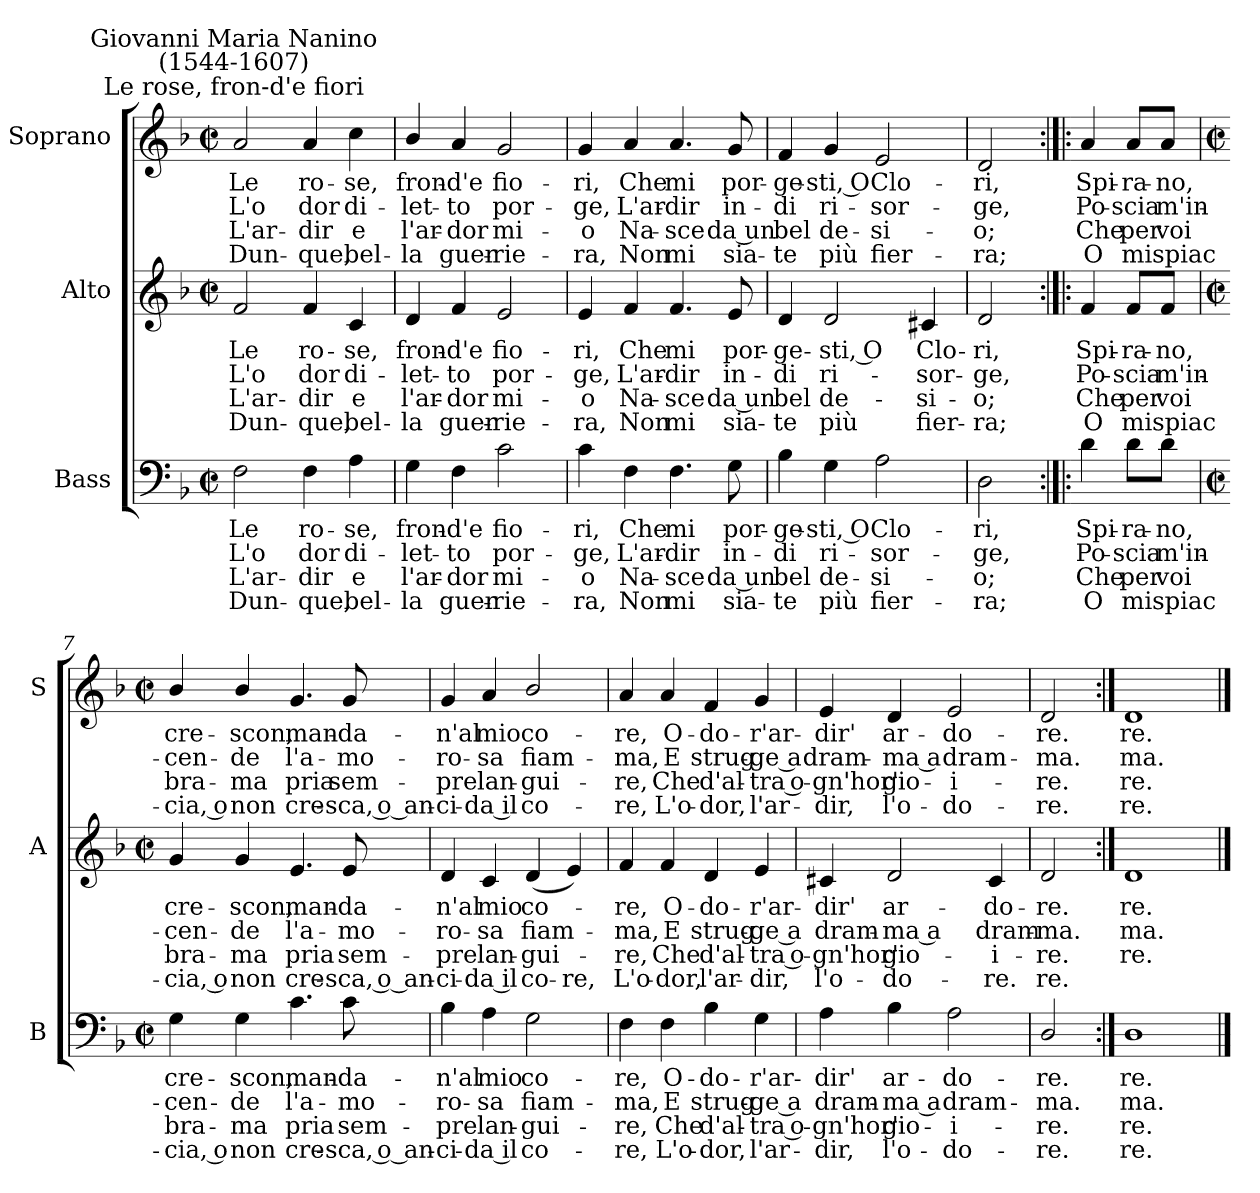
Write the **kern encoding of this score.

**kern	**text	**text	**text	**text	**kern	**text	**text	**text	**text	**kern	**text	**text	**text	**text
*part3	*part3	*part3	*part3	*part3	*part2	*part2	*part2	*part2	*part2	*part1	*part1	*part1	*part1	*part1
*staff3	*staff3	*staff3	*staff3	*staff3	*staff2	*staff2	*staff2	*staff2	*staff2	*staff1	*staff1	*staff1	*staff1	*staff1
*I"Bass	*	*	*	*	*I"Alto	*	*	*	*	*I"Soprano	*	*	*	*
*I'B	*	*	*	*	*I'A	*	*	*	*	*I'S	*	*	*	*
*clefF4	*	*	*	*	*clefG2	*	*	*	*	*clefG2	*	*	*	*
*k[b-]	*	*	*	*	*k[b-]	*	*	*	*	*k[b-]	*	*	*	*
*F:	*	*	*	*	*F:	*	*	*	*	*F:	*	*	*	*
*M2/2	*	*	*	*	*M2/2	*	*	*	*	*M2/2	*	*	*	*
*met(c|)	*	*	*	*	*met(c|)	*	*	*	*	*met(c|)	*	*	*	*
=1	=1	=1	=1	=1	=1	=1	=1	=1	=1	=1	=1	=1	=1	=1
!	!	!	!	!	!	!	!	!	!	!LO:TX:a:cj:t=Le rose, fron-d'e fiori	!	!	!	!
!	!	!	!	!	!	!	!	!	!	!LO:TX:a:cj:t=Giovanni Maria Nanino\n(1544-1607)	!	!	!	!
!	!LO:LY:b	!LO:LY:b	!LO:LY:b	!LO:LY:b	!	!LO:LY:b	!LO:LY:b	!LO:LY:b	!LO:LY:b	!	!LO:LY:b	!LO:LY:b	!LO:LY:b	!LO:LY:b
2F	Le	L'o	L'ar-	-Dun-	2f	Le	L'o	L'ar-	-Dun-	2a	Le	L'o	L'ar-	-Dun-
!	!LO:LY:b	!LO:LY:b	!LO:LY:b	!LO:LY:b	!	!LO:LY:b	!LO:LY:b	!LO:LY:b	!LO:LY:b	!	!LO:LY:b	!LO:LY:b	!LO:LY:b	!LO:LY:b
4F	-ro-	-dor	dir	que,	4f	-ro-	-dor	dir	que,	4a	-ro-	-dor	dir	que,
!	!LO:LY:b	!LO:LY:b	!LO:LY:b	!LO:LY:b	!	!LO:LY:b	!LO:LY:b	!LO:LY:b	!LO:LY:b	!	!LO:LY:b	!LO:LY:b	!LO:LY:b	!LO:LY:b
4A	se,	di-	-e	bel-	4c	se,	di-	-e	bel-	4cc	se,	di-	-e	bel-
=2	=2	=2	=2	=2	=2	=2	=2	=2	=2	=2	=2	=2	=2	=2
!	!LO:LY:b	!LO:LY:b	!LO:LY:b	!LO:LY:b	!	!LO:LY:b	!LO:LY:b	!LO:LY:b	!LO:LY:b	!	!LO:LY:b	!LO:LY:b	!LO:LY:b	!LO:LY:b
4G	-fron-	-let-	-l'ar-	-la	4d	-fron-	-let-	-l'ar-	-la	4b-/	-fron-	-let-	-l'ar-	-la
!	!LO:LY:b	!LO:LY:b	!LO:LY:b	!LO:LY:b	!	!LO:LY:b	!LO:LY:b	!LO:LY:b	!LO:LY:b	!	!LO:LY:b	!LO:LY:b	!LO:LY:b	!LO:LY:b
4F	d'e	to	dor	guer-	4f	d'e	to	dor	guer-	4a	d'e	to	dor	guer-
!	!LO:LY:b	!LO:LY:b	!LO:LY:b	!LO:LY:b	!	!LO:LY:b	!LO:LY:b	!LO:LY:b	!LO:LY:b	!	!LO:LY:b	!LO:LY:b	!LO:LY:b	!LO:LY:b
2c	-fio-	-por-	-mi-	-rie-	2e	-fio-	-por-	-mi-	-rie-	2g	-fio-	-por-	-mi-	-rie-
=3	=3	=3	=3	=3	=3	=3	=3	=3	=3	=3	=3	=3	=3	=3
!	!LO:LY:b	!LO:LY:b	!LO:LY:b	!LO:LY:b	!	!LO:LY:b	!LO:LY:b	!LO:LY:b	!LO:LY:b	!	!LO:LY:b	!LO:LY:b	!LO:LY:b	!LO:LY:b
4c	-ri,	ge,	o	ra,	4e	-ri,	ge,	o	ra,	4g	-ri,	ge,	o	ra,
!	!LO:LY:b	!LO:LY:b	!LO:LY:b	!LO:LY:b	!	!LO:LY:b	!LO:LY:b	!LO:LY:b	!LO:LY:b	!	!LO:LY:b	!LO:LY:b	!LO:LY:b	!LO:LY:b
4F	Che	L'ar-	-Na-	-Non	4f	Che	L'ar-	-Na-	-Non	4a	Che	L'ar-	-Na-	-Non
!	!LO:LY:b	!LO:LY:b	!LO:LY:b	!LO:LY:b	!	!LO:LY:b	!LO:LY:b	!LO:LY:b	!LO:LY:b	!	!LO:LY:b	!LO:LY:b	!LO:LY:b	!LO:LY:b
4.F	mi	dir	sce	mi	4.f	mi	dir	sce	mi	4.a	mi	dir	sce	mi
!	!LO:LY:b	!LO:LY:b	!LO:LY:b	!LO:LY:b	!	!LO:LY:b	!LO:LY:b	!LO:LY:b	!LO:LY:b	!	!LO:LY:b	!LO:LY:b	!LO:LY:b	!LO:LY:b
8G	por-	-in-	-da un	sia-	8e	por-	-in-	-da un	sia-	8g	por-	-in-	-da un	sia-
=4	=4	=4	=4	=4	=4	=4	=4	=4	=4	=4	=4	=4	=4	=4
!	!LO:LY:b	!LO:LY:b	!LO:LY:b	!LO:LY:b	!	!LO:LY:b	!LO:LY:b	!LO:LY:b	!LO:LY:b	!	!LO:LY:b	!LO:LY:b	!LO:LY:b	!LO:LY:b
4B-	-ge-	-di	bel	te	4d	-ge-	-di	bel	te	4f	-ge-	-di	bel	te
!	!LO:LY:b	!LO:LY:b	!LO:LY:b	!LO:LY:b	!	!LO:LY:b	!LO:LY:b	!LO:LY:b	!LO:LY:b	!	!LO:LY:b	!LO:LY:b	!LO:LY:b	!LO:LY:b
4G	sti, O	ri-	-de-	-più	2d	sti, O	ri-	-de-	-più	4g	sti, O	ri-	-de-	-più
!	!LO:LY:b	!LO:LY:b	!LO:LY:b	!LO:LY:b	!	!	!	!	!	!	!LO:LY:b	!LO:LY:b	!LO:LY:b	!LO:LY:b
2A	Clo-	-sor-	-si-	-fier-	.	.	.	.	.	2e	Clo-	-sor-	-si-	-fier-
!	!	!	!	!	!	!LO:LY:b	!LO:LY:b	!LO:LY:b	!LO:LY:b	!	!	!	!	!
.	.	.	.	.	4c#X	Clo-	-sor-	-si-	-fier-	.	.	.	.	.
=5	=5	=5	=5	=5	=5	=5	=5	=5	=5	=5	=5	=5	=5	=5
!	!LO:LY:b	!LO:LY:b	!LO:LY:b	!LO:LY:b	!	!LO:LY:b	!LO:LY:b	!LO:LY:b	!LO:LY:b	!	!LO:LY:b	!LO:LY:b	!LO:LY:b	!LO:LY:b
2D	-ri,	ge,	o;	ra;	2d	-ri,	ge,	o;	ra;	2d	-ri,	ge,	o;	ra;
=6:|!|:	=6:|!|:	=6:|!|:	=6:|!|:	=6:|!|:	=6:|!|:	=6:|!|:	=6:|!|:	=6:|!|:	=6:|!|:	=6:|!|:	=6:|!|:	=6:|!|:	=6:|!|:	=6:|!|:
!	!LO:LY:b	!LO:LY:b	!LO:LY:b	!LO:LY:b	!	!LO:LY:b	!LO:LY:b	!LO:LY:b	!LO:LY:b	!	!LO:LY:b	!LO:LY:b	!LO:LY:b	!LO:LY:b
4d	Spi-	-Po-	-Che	O	4f	Spi-	-Po-	-Che	O	4a	Spi-	-Po-	-Che	O
!	!LO:LY:b	!LO:LY:b	!LO:LY:b	!LO:LY:b	!	!LO:LY:b	!LO:LY:b	!LO:LY:b	!LO:LY:b	!	!LO:LY:b	!LO:LY:b	!LO:LY:b	!LO:LY:b
8d\L	ra-	-scia	per	mi	8f/L	ra-	-scia	per	mi	8a/L	ra-	-scia	per	mi
!	!LO:LY:b	!LO:LY:b	!LO:LY:b	!LO:LY:b	!	!LO:LY:b	!LO:LY:b	!LO:LY:b	!LO:LY:b	!	!LO:LY:b	!LO:LY:b	!LO:LY:b	!LO:LY:b
8d\J	no,	m'in-	-voi	spiac-	8f/J	no,	m'in-	-voi	spiac-	8a/J	no,	m'in-	-voi	spiac-
!!LO:LB:g=z
=7	=7	=7	=7	=7	=7	=7	=7	=7	=7	=7	=7	=7	=7	=7
*M2/2	*	*	*	*	*M2/2	*	*	*	*	*M2/2	*	*	*	*
*met(c|)	*	*	*	*	*met(c|)	*	*	*	*	*met(c|)	*	*	*	*
!	!LO:LY:b	!LO:LY:b	!LO:LY:b	!LO:LY:b	!	!LO:LY:b	!LO:LY:b	!LO:LY:b	!LO:LY:b	!	!LO:LY:b	!LO:LY:b	!LO:LY:b	!LO:LY:b
4G	-cre-	-cen-	-bra-	-cia, o	4g	-cre-	-cen-	-bra-	-cia, o	4b-/	-cre-	-cen-	-bra-	-cia, o
!	!LO:LY:b	!LO:LY:b	!LO:LY:b	!LO:LY:b	!	!LO:LY:b	!LO:LY:b	!LO:LY:b	!LO:LY:b	!	!LO:LY:b	!LO:LY:b	!LO:LY:b	!LO:LY:b
4G	scon,	de	ma	non	4g	scon,	de	ma	non	4b-/	scon,	de	ma	non
!	!LO:LY:b	!LO:LY:b	!LO:LY:b	!LO:LY:b	!	!LO:LY:b	!LO:LY:b	!LO:LY:b	!LO:LY:b	!	!LO:LY:b	!LO:LY:b	!LO:LY:b	!LO:LY:b
4.c	man-	-l'a-	-pria	cre-	4.e	man-	-l'a-	-pria	cre-	4.g	man-	-l'a-	-pria	cre-
!	!LO:LY:b	!LO:LY:b	!LO:LY:b	!LO:LY:b	!	!LO:LY:b	!LO:LY:b	!LO:LY:b	!LO:LY:b	!	!LO:LY:b	!LO:LY:b	!LO:LY:b	!LO:LY:b
8c	-da-	-mo-	-sem-	-sca, o an-	8e	-da-	-mo-	-sem-	-sca, o an-	8g	-da-	-mo-	-sem-	-sca, o an-
=8	=8	=8	=8	=8	=8	=8	=8	=8	=8	=8	=8	=8	=8	=8
!	!LO:LY:b	!LO:LY:b	!LO:LY:b	!LO:LY:b	!	!LO:LY:b	!LO:LY:b	!LO:LY:b	!LO:LY:b	!	!LO:LY:b	!LO:LY:b	!LO:LY:b	!LO:LY:b
4B-	-n'al	ro-	-pre	ci-	4d	-n'al	ro-	-pre	ci-	4g	-n'al	ro-	-pre	ci-
!	!LO:LY:b	!LO:LY:b	!LO:LY:b	!LO:LY:b	!	!LO:LY:b	!LO:LY:b	!LO:LY:b	!LO:LY:b	!	!LO:LY:b	!LO:LY:b	!LO:LY:b	!LO:LY:b
4A	-mio	sa	lan-	-da il	4c	mio	sa	lan-	-da il	4a	-mio	sa	lan-	-da il
!	!LO:LY:b	!LO:LY:b	!LO:LY:b	!LO:LY:b	!	!LO:LY:b	!LO:LY:b	!LO:LY:b	!LO:LY:b	!	!LO:LY:b	!LO:LY:b	!LO:LY:b	!LO:LY:b
2G	co-	-fiam-	-gui-	-co-	(<4d	co-	fiam-	gui-	co-	2b-/	co-	-fiam-	-gui-	-co-
!	!	!	!	!	!	!	!	!	!LO:LY:b	!	!	!	!	!
.	.	.	.	.	4e)	.	.	.	-re,	.	.	.	.	.
=9	=9	=9	=9	=9	=9	=9	=9	=9	=9	=9	=9	=9	=9	=9
!	!LO:LY:b	!LO:LY:b	!LO:LY:b	!LO:LY:b	!	!LO:LY:b	!LO:LY:b	!LO:LY:b	!LO:LY:b	!	!LO:LY:b	!LO:LY:b	!LO:LY:b	!LO:LY:b
4F	-re,	ma,	re,	re,	4f	re,	ma,	re,	L'o-	4a	-re,	ma,	re,	re,
!	!LO:LY:b	!LO:LY:b	!LO:LY:b	!LO:LY:b	!	!LO:LY:b	!LO:LY:b	!LO:LY:b	!LO:LY:b	!	!LO:LY:b	!LO:LY:b	!LO:LY:b	!LO:LY:b
4F	O-	-E	Che	L'o-	4f	-O-	-E	Che	dor,	4a	O-	-E	Che	L'o-
!	!LO:LY:b	!LO:LY:b	!LO:LY:b	!LO:LY:b	!	!LO:LY:b	!LO:LY:b	!LO:LY:b	!LO:LY:b	!	!LO:LY:b	!LO:LY:b	!LO:LY:b	!LO:LY:b
4B-	-do-	-strug-	-d'al-	-dor,	4d	do-	-strug-	-d'al-	-l'ar-	4f	-do-	-strug-	-d'al-	-dor,
!	!LO:LY:b	!LO:LY:b	!LO:LY:b	!LO:LY:b	!	!LO:LY:b	!LO:LY:b	!LO:LY:b	!LO:LY:b	!	!LO:LY:b	!LO:LY:b	!LO:LY:b	!LO:LY:b
4G	r'ar-	-ge a	tra o-	-l'ar-	4e	-r'ar-	-ge a	tra o-	-dir,	4g	r'ar-	-ge a	tra o-	-l'ar-
=10	=10	=10	=10	=10	=10	=10	=10	=10	=10	=10	=10	=10	=10	=10
!	!LO:LY:b	!LO:LY:b	!LO:LY:b	!LO:LY:b	!	!LO:LY:b	!LO:LY:b	!LO:LY:b	!LO:LY:b	!	!LO:LY:b	!LO:LY:b	!LO:LY:b	!LO:LY:b
4A	-dir'	dram-	-gn'hor'	dir,	4c#X	dir'	dram-	-gn'hor'	l'o-	4e	-dir'	dram-	-gn'hor'	dir,
!	!LO:LY:b	!LO:LY:b	!LO:LY:b	!LO:LY:b	!	!LO:LY:b	!LO:LY:b	!LO:LY:b	!LO:LY:b	!	!LO:LY:b	!LO:LY:b	!LO:LY:b	!LO:LY:b
4B-	ar-	-ma a	gio-	-l'o-	2d	-ar-	-ma a	gio-	-do-	4d	ar-	-ma a	gio-	-l'o-
!	!LO:LY:b	!LO:LY:b	!LO:LY:b	!LO:LY:b	!	!	!	!	!	!	!LO:LY:b	!LO:LY:b	!LO:LY:b	!LO:LY:b
2A	-do-	-dram-	-i-	-do-	.	.	.	.	.	2e	-do-	-dram-	-i-	-do-
!	!	!	!	!	!	!LO:LY:b	!LO:LY:b	!LO:LY:b	!LO:LY:b	!	!	!	!	!
.	.	.	.	.	4c#	-do-	-dram-	-i-	-re.	.	.	.	.	.
=11	=11	=11	=11	=11	=11	=11	=11	=11	=11	=11	=11	=11	=11	=11
!	!LO:LY:b	!LO:LY:b	!LO:LY:b	!LO:LY:b	!	!LO:LY:b	!LO:LY:b	!LO:LY:b	!LO:LY:b	!	!LO:LY:b	!LO:LY:b	!LO:LY:b	!LO:LY:b
2D/	-re.	ma.	re.	re.	2d	re.	ma.	re.	re.	2d	-re.	ma.	re.	re.
=12:|!	=12:|!	=12:|!	=12:|!	=12:|!	=12:|!	=12:|!	=12:|!	=12:|!	=12:|!	=12:|!	=12:|!	=12:|!	=12:|!	=12:|!
!	!LO:LY:b	!LO:LY:b	!LO:LY:b	!LO:LY:b	!	!LO:LY:b	!LO:LY:b	!LO:LY:b	!	!	!LO:LY:b	!LO:LY:b	!LO:LY:b	!LO:LY:b
1D	re.	ma.	re.	re.	1d	re.	ma.	re.	.	1d	re.	ma.	re.	re.
==	==	==	==	==	==	==	==	==	==	==	==	==	==	==
*-	*-	*-	*-	*-	*-	*-	*-	*-	*-	*-	*-	*-	*-	*-
